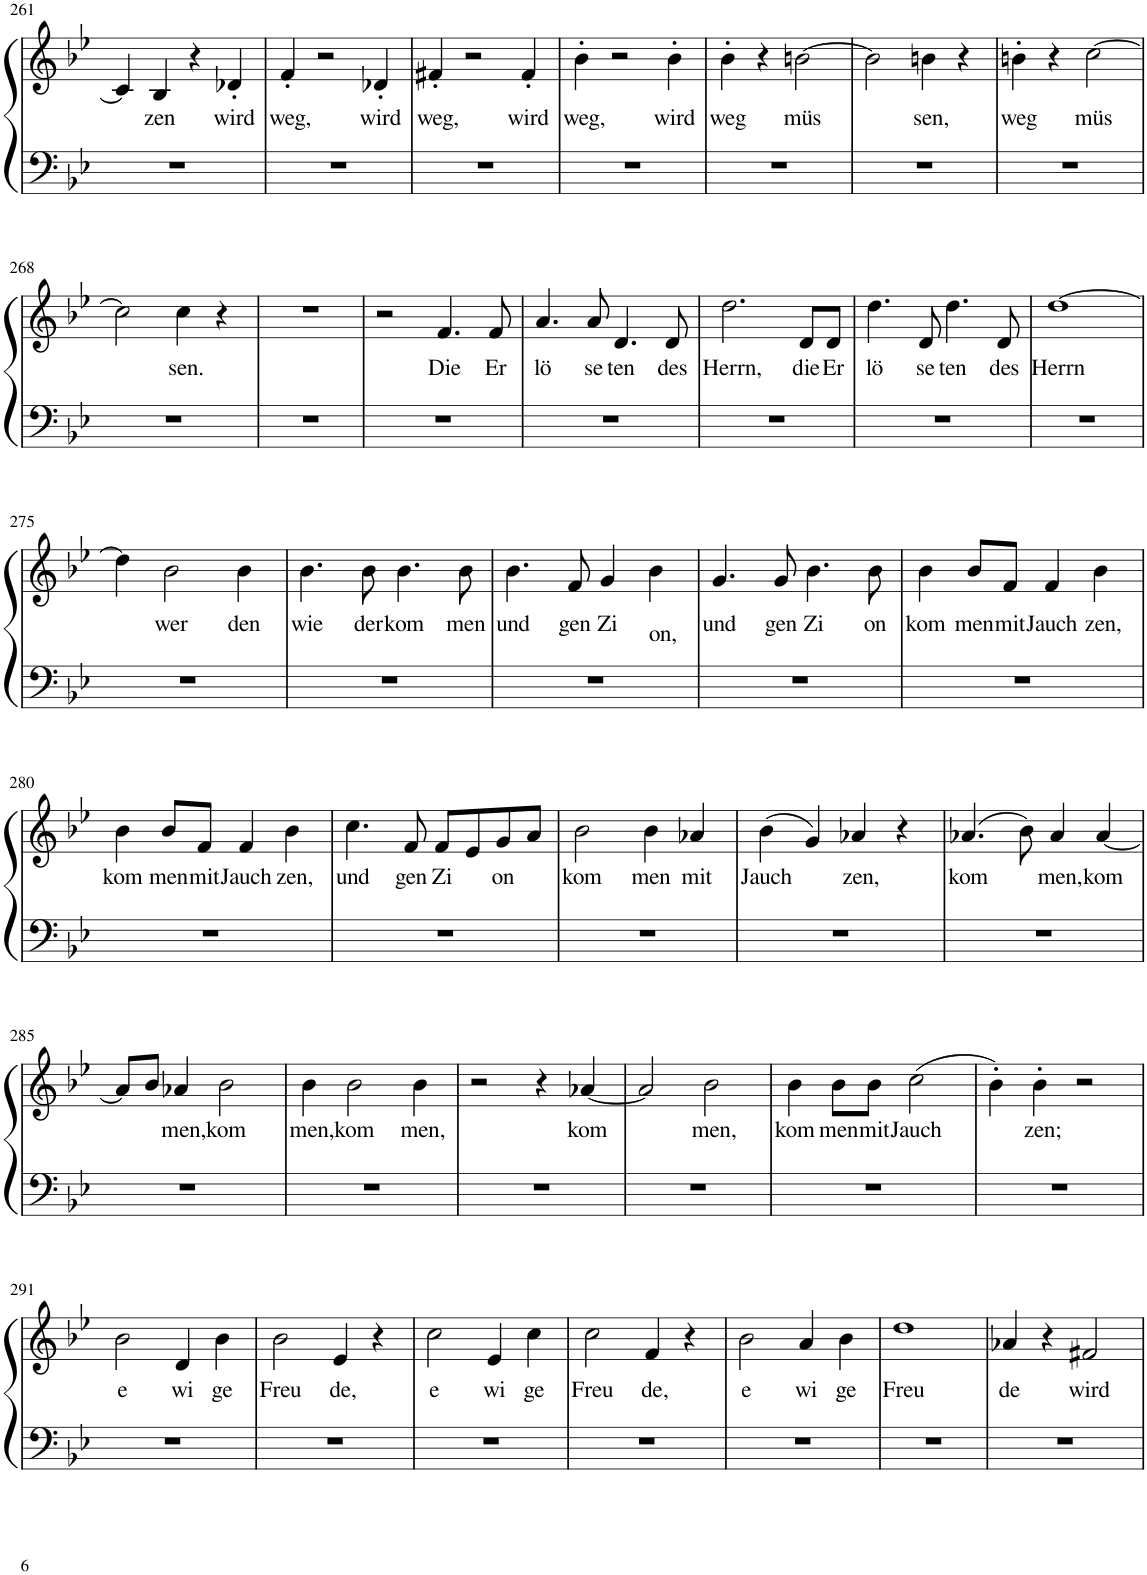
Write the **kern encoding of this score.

**kern	**kern	**text
*part1	*part1	*part1
*staff2	*staff1	*staff1
*I"Piano	*	*
*I'Pno.	*	*
!!LO:PB:g=z
*clefF4	*clefG2	*
*k[b-e-]	*k[b-e-]	*
*M4/4	*M4/4	*
*met(c)	*met(c)	*
=261	=261	=261
1r	4c/]	.
!	!	!LO:LY:b
.	4B-/	zen
.	4r	.
!	!	!LO:LY:b
.	4d-X'/	wird
=262	=262	=262
!	!	!LO:LY:b
1r	4f'/	weg,
.	2r	.
!	!	!LO:LY:b
.	4d-X'/	wird
=263	=263	=263
!	!	!LO:LY:b
1r	4f#X'/	weg,
.	2r	.
!	!	!LO:LY:b
.	4f#'/	wird
=264	=264	=264
!	!	!LO:LY:b
1r	4b-'\	weg,
.	2r	.
!	!	!LO:LY:b
.	4b-'\	wird
=265	=265	=265
!	!	!LO:LY:b
1r	4b-'\	weg
.	4r	.
!	!	!LO:LY:b
.	[2bn\	müs
=266	=266	=266
1r	2b\]	.
!	!	!LO:LY:b
.	4bn\	sen,
.	4r	.
=267	=267	=267
!	!	!LO:LY:b
1r	4bn'\	weg
.	4r	.
!	!	!LO:LY:b
.	[2cc\	müs
!!LO:LB:g=z
=268	=268	=268
1r	2cc\]	.
!	!	!LO:LY:b
.	4cc\	sen.
.	4r	.
=269	=269	=269
1r	1r	.
=270	=270	=270
1r	2r	.
!	!	!LO:LY:b
.	4.f/	Die
!	!	!LO:LY:b
.	8f/	Er
=271	=271	=271
!	!	!LO:LY:b
1r	4.a/	lö
!	!	!LO:LY:b
.	8a/	se
!	!	!LO:LY:b
.	4.d/	ten
!	!	!LO:LY:b
.	8d/	des
=272	=272	=272
!	!	!LO:LY:b
1r	2.dd\	Herrn,
!	!	!LO:LY:b
.	8d/L	die
!	!	!LO:LY:b
.	8d/J	Er
=273	=273	=273
!	!	!LO:LY:b
1r	4.dd\	lö
!	!	!LO:LY:b
.	8d/	se
!	!	!LO:LY:b
.	4.dd\	ten
!	!	!LO:LY:b
.	8d/	des
=274	=274	=274
!	!	!LO:LY:b
1r	[1dd	Herrn
!!LO:LB:g=z
=275	=275	=275
1r	4dd\]	.
!	!	!LO:LY:b
.	2b-\	wer
!	!	!LO:LY:b
.	4b-\	den
=276	=276	=276
!	!	!LO:LY:b
1r	4.b-\	wie
!	!	!LO:LY:b
.	8b-\	der
!	!	!LO:LY:b
.	4.b-\	kom
!	!	!LO:LY:b
.	8b-\	men
=277	=277	=277
!	!	!LO:LY:b
1r	4.b-\	und
!	!	!LO:LY:b
.	8f/	gen
!	!	!LO:LY:b
.	4g/	Zi
!	!	!LO:LY:b
.	4b-\	on,
=278	=278	=278
!	!	!LO:LY:b
1r	4.g/	und
!	!	!LO:LY:b
.	8g/	gen
!	!	!LO:LY:b
.	4.b-\	Zi
!	!	!LO:LY:b
.	8b-\	on
=279	=279	=279
!	!	!LO:LY:b
1r	4b-\	kom
!	!	!LO:LY:b
.	8b-/L	men
!	!	!LO:LY:b
.	8f/J	mit
!	!	!LO:LY:b
.	4f/	Jauch
!	!	!LO:LY:b
.	4b-\	zen,
!!LO:LB:g=z
=280	=280	=280
!	!	!LO:LY:b
1r	4b-\	kom
!	!	!LO:LY:b
.	8b-/L	men
!	!	!LO:LY:b
.	8f/J	mit
!	!	!LO:LY:b
.	4f/	Jauch
!	!	!LO:LY:b
.	4b-\	zen,
=281	=281	=281
!	!	!LO:LY:b
1r	4.cc\	und
!	!	!LO:LY:b
.	8f/	gen
!	!	!LO:LY:b
.	8f/L	Zi
.	8e-/	.
!	!	!LO:LY:b
.	8g/	on
.	8a/J	.
=282	=282	=282
!	!	!LO:LY:b
1r	2b-\	kom
!	!	!LO:LY:b
.	4b-\	men
!	!	!LO:LY:b
.	4a-X/	mit
=283	=283	=283
!	!	!LO:LY:b
1r	(4b-\	Jauch
.	4g/)	.
!	!	!LO:LY:b
.	4a-X/	zen,
.	4r	.
=284	=284	=284
!	!	!LO:LY:b
1r	(4.a-X/	kom
.	8b-\)	.
!	!	!LO:LY:b
.	4a-/	men,
!	!	!LO:LY:b
.	[4a-/	kom
!!LO:LB:g=z
=285	=285	=285
1r	8a-/L]	.
.	8b-/J	.
!	!	!LO:LY:b
.	4a-X/	men,
!	!	!LO:LY:b
.	2b-\	kom
=286	=286	=286
!	!	!LO:LY:b
1r	4b-\	men,
!	!	!LO:LY:b
.	2b-\	kom
!	!	!LO:LY:b
.	4b-\	men,
=287	=287	=287
1r	2r	.
.	4r	.
!	!	!LO:LY:b
.	[4a-X/	kom
=288	=288	=288
1r	2a-/]	.
!	!	!LO:LY:b
.	2b-\	men,
=289	=289	=289
!	!	!LO:LY:b
1r	4b-\	kom
!	!	!LO:LY:b
.	8b-\L	men
!	!	!LO:LY:b
.	8b-\J	mit
!	!	!LO:LY:b
.	(2cc\	Jauch
=290	=290	=290
1r	4b-'\)	.
!	!	!LO:LY:b
.	4b-'\	zen;
.	2r	.
!!LO:LB:g=z
=291	=291	=291
!	!	!LO:LY:b
1r	2b-\	e
!	!	!LO:LY:b
.	4d/	wi
!	!	!LO:LY:b
.	4b-\	ge
=292	=292	=292
!	!	!LO:LY:b
1r	2b-\	Freu
!	!	!LO:LY:b
.	4e-/	de,
.	4r	.
=293	=293	=293
!	!	!LO:LY:b
1r	2cc\	e
!	!	!LO:LY:b
.	4e-/	wi
!	!	!LO:LY:b
.	4cc\	ge
=294	=294	=294
!	!	!LO:LY:b
1r	2cc\	Freu
!	!	!LO:LY:b
.	4f/	de,
.	4r	.
=295	=295	=295
!	!	!LO:LY:b
1r	2b-\	e
!	!	!LO:LY:b
.	4a/	wi
!	!	!LO:LY:b
.	4b-\	ge
=296	=296	=296
!	!	!LO:LY:b
1r	1dd	Freu
=297	=297	=297
!	!	!LO:LY:b
1r	4a-X/	de
.	4r	.
!	!	!LO:LY:b
.	2f#X/	wird
=	=	=
*-	*-	*-
